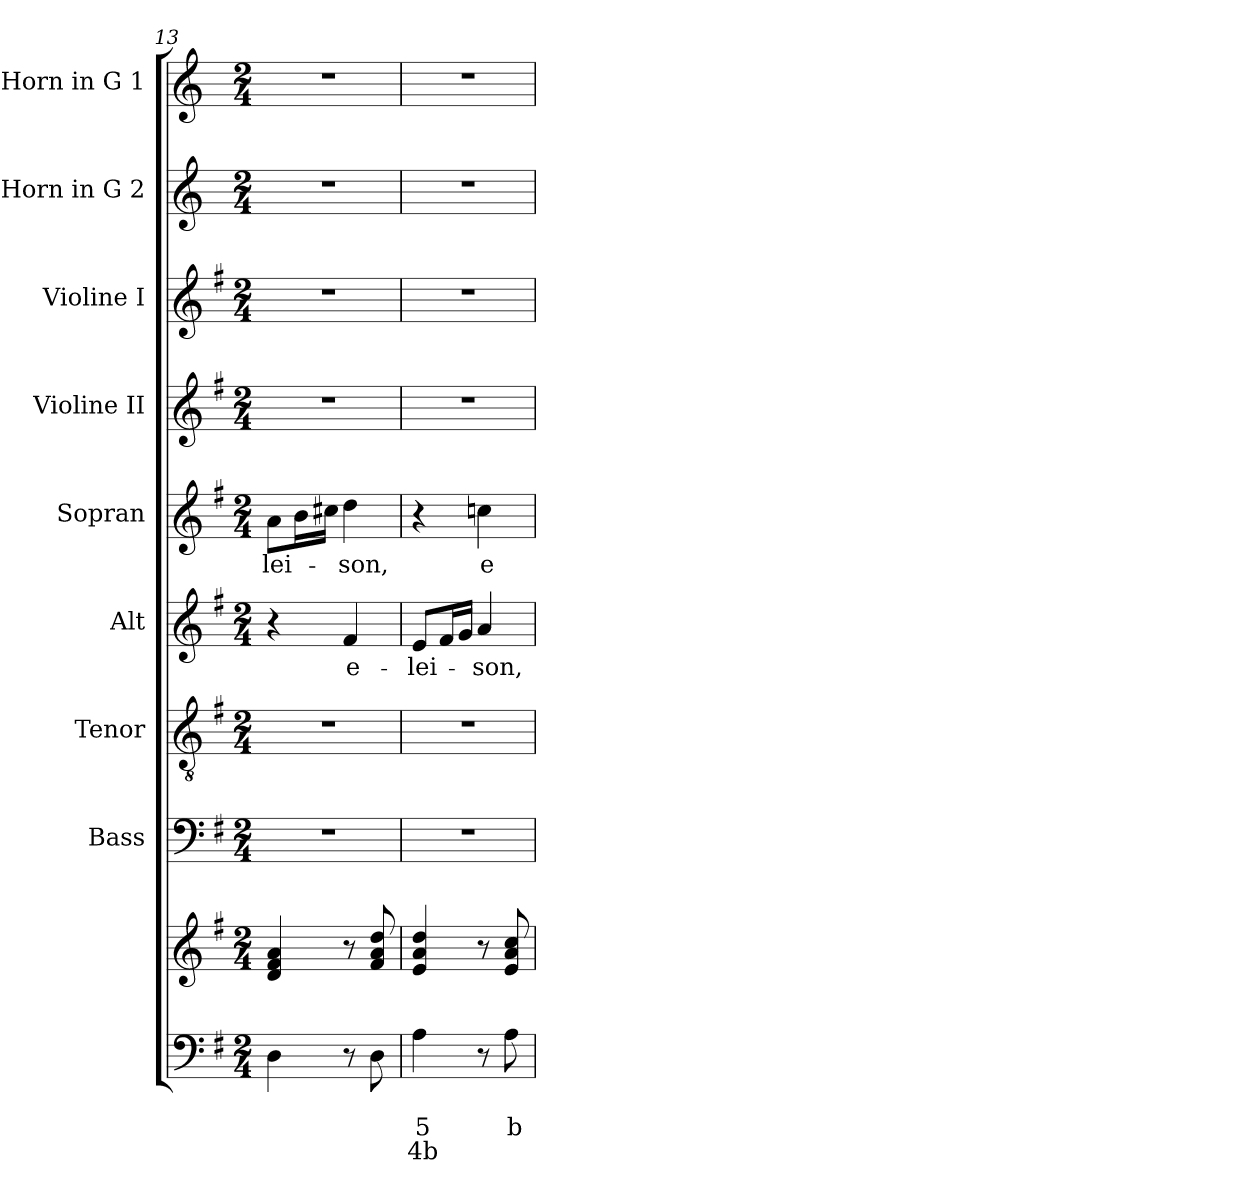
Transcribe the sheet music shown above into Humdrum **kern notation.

**kern	**text	**text	**text	**kern	**kern	**kern	**kern	**text	**kern	**text	**kern	**kern	**kern	**kern
*part9	*part9	*part9	*part9	*part9	*part8	*part7	*part6	*part6	*part5	*part5	*part4	*part3	*part2	*part1
*staff10	*staff10	*staff10	*staff10	*staff9	*staff8	*staff7	*staff6	*staff6	*staff5	*staff5	*staff4	*staff3	*staff2	*staff1
*	*	*	*	*	*I"Bass	*I"Tenor	*I"Alt	*	*I"Sopran	*	*I"Violine II	*I"Violine I	*I"Horn in G 2	*I"Horn in G 1
*	*	*	*	*	*I'B.	*I'T.	*I'A.	*	*I'S.	*	*I'Vl. II	*I'Vl. I	*	*
*clefF4	*	*	*	*clefG2	*clefF4	*clefGv2	*clefG2	*	*clefG2	*	*clefG2	*clefG2	*clefG2	*clefG2
*	*	*	*	*	*	*	*	*	*	*	*	*	*ITrd3c5	*ITrd3c5
*k[f#]	*	*	*	*k[f#]	*k[f#]	*k[f#]	*k[f#]	*	*k[f#]	*	*k[f#]	*k[f#]	*k[f#]	*k[f#]
*G:	*	*	*	*G:	*G:	*G:	*G:	*	*G:	*	*G:	*G:	*G:	*G:
*M2/4	*	*	*	*M2/4	*M2/4	*M2/4	*M2/4	*	*M2/4	*	*M2/4	*M2/4	*M2/4	*M2/4
=13	=13	=13	=13	=13	=13	=13	=13	=13	=13	=13	=13	=13	=13	=13
!	!	!	!	!	!	!	!	!	!	!LO:LY:b	!	!	!	!
4D\	.	.	.	4d/ 4f#/ 4a/	2r	2r	4r	.	8a\L	-lei-	2r	2r	2r	2r
.	.	.	.	.	.	.	.	.	16b\L	.	.	.	.	.
.	.	.	.	.	.	.	.	.	16cc#X\JJ	.	.	.	.	.
!	!	!	!	!	!	!	!	!LO:LY:b	!	!LO:LY:b	!	!	!	!
8r	.	.	.	8r	.	.	4f#/	e-	4dd\	-son,	.	.	.	.
8D\	.	.	.	8f#/ 8a/ 8dd/	.	.	.	.	.	.	.	.	.	.
=14	=14	=14	=14	=14	=14	=14	=14	=14	=14	=14	=14	=14	=14	=14
!	!	!LO:LY:b	!LO:LY:b	!	!	!	!	!LO:LY:b	!	!	!	!	!	!
4A\	.	5	4b	4e/ 4a/ 4dd/	2r	2r	8e/L	-lei-	4r	.	2r	2r	2r	2r
.	.	.	.	.	.	.	16f#/L	.	.	.	.	.	.	.
.	.	.	.	.	.	.	16g/JJ	.	.	.	.	.	.	.
!	!	!	!	!	!	!	!	!LO:LY:b	!	!LO:LY:b	!	!	!	!
8r	.	.	.	8r	.	.	4a/	-son,	4ccn\	e-	.	.	.	.
!	!	!LO:LY:b	!	!	!	!	!	!	!	!	!	!	!	!
8A\	.	b	.	8e/ 8a/ 8cc/	.	.	.	.	.	.	.	.	.	.
=	=	=	=	=	=	=	=	=	=	=	=	=	=	=
*-	*-	*-	*-	*-	*-	*-	*-	*-	*-	*-	*-	*-	*-	*-
